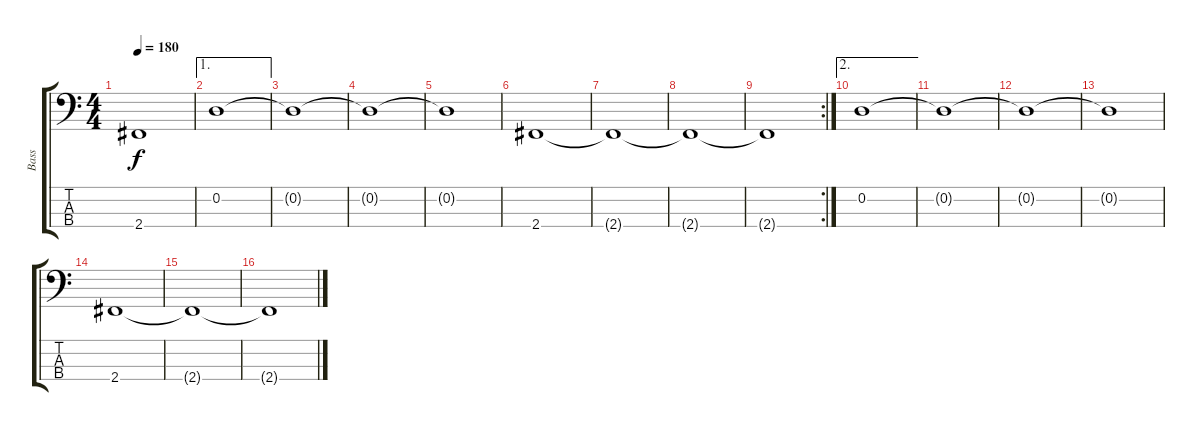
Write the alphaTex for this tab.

\track ("Bass" "Bass") {instrument electricbassfinger}
\staff {score tabs}
\tuning (G2 D2 A1 E1) {hide}
\ts (4 4)
\tempo 180
\clef f4
\ks c
2.4{t}.1{dy f} |
\ae 1
0.2.1 |
0.2{t}.1 |
0.2{t}.1 |
0.2{t}.1 |
2.4.1 |
2.4{t}.1 |
2.4{t}.1 |
\rc 2
2.4{t}.1 |
\ae 2
0.2.1 |
0.2{t}.1 |
0.2{t}.1 |
0.2{t}.1 |
2.4.1 |
2.4{t}.1 |
2.4{t}.1
